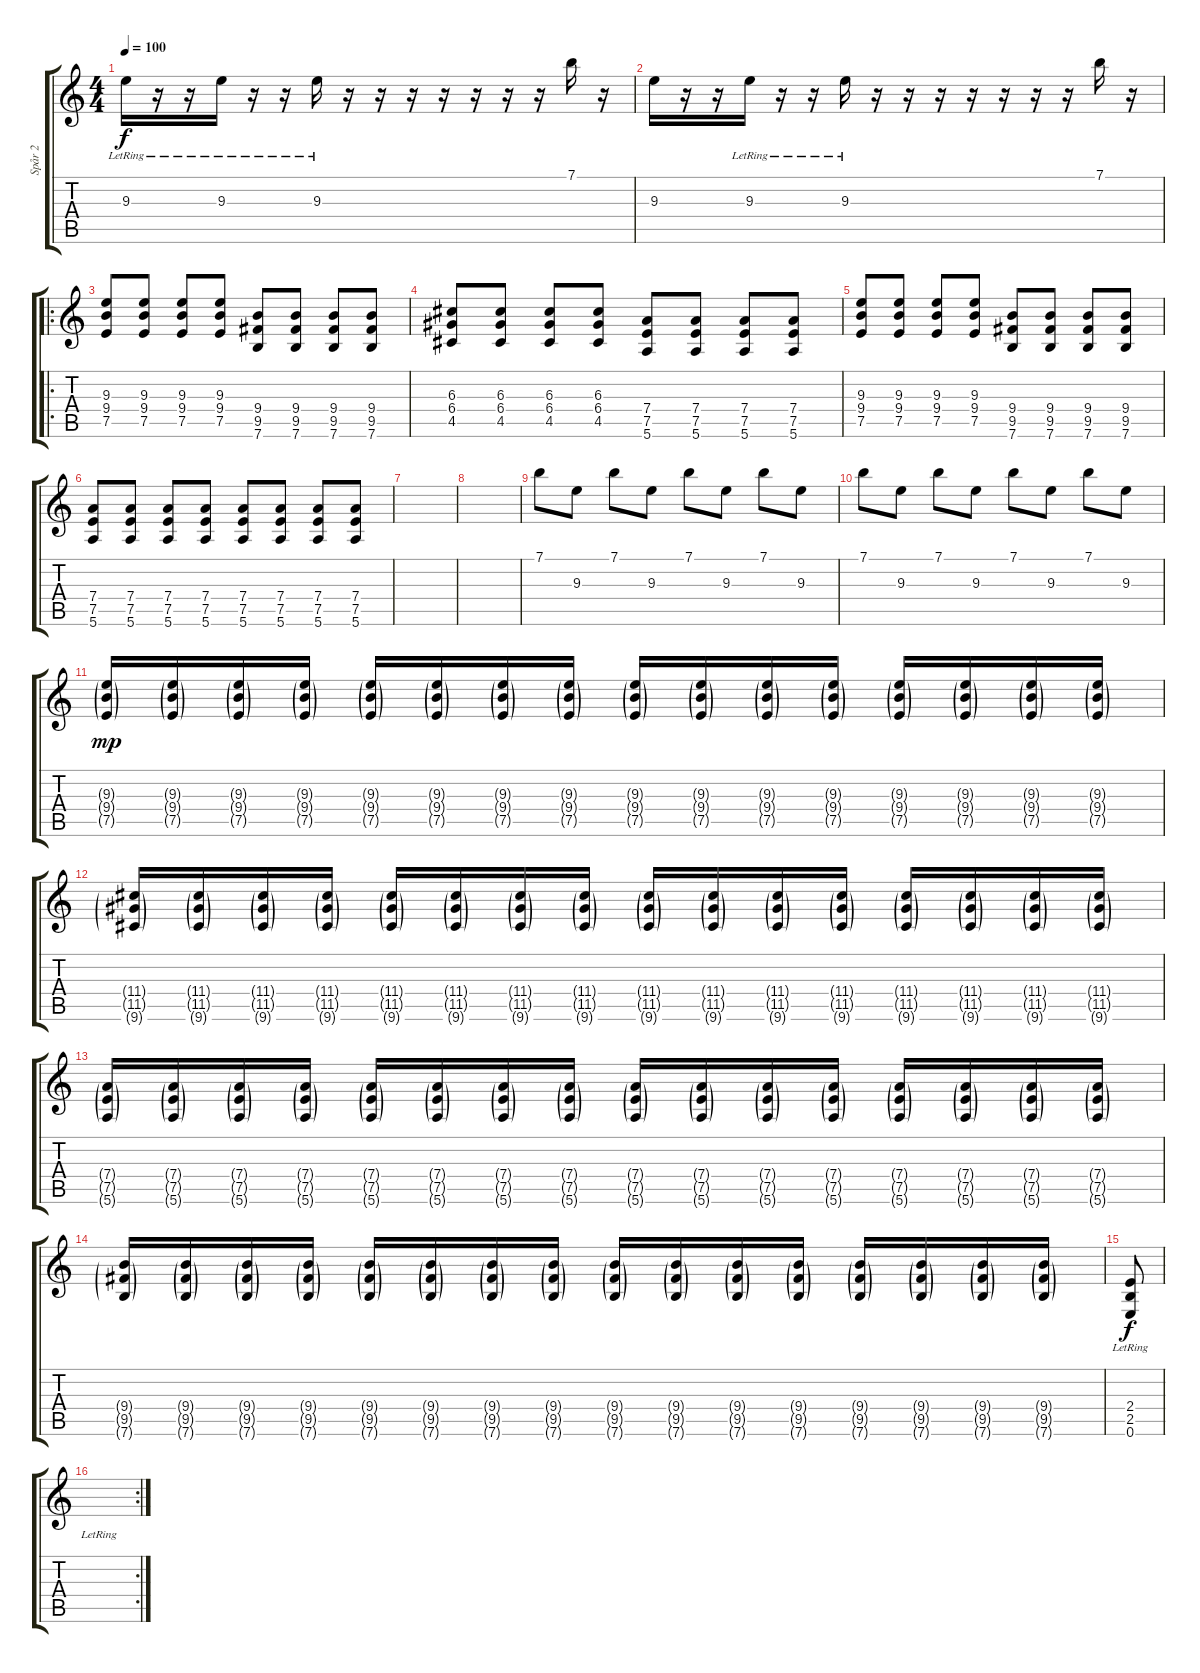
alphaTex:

\track ("Spår 2" "Spår 2") {instrument distortionguitar}
\staff {score tabs}
\tuning (E4 B3 G3 D3 A2 E2) {hide}
\ts (4 4)
\tempo 100
\clef g2
\ks c
9.3{lr}.16{dy f instrument distortionguitar} r.16 r.16 9.3{lr}.16 r.16 r.16 9.3{lr}.16 r.16 r.16 r.16 r.16 r.16 r.16 r.16 7.1.16 r.16 |
9.3.16 r.16 r.16 9.3{lr}.16 r.16 r.16 9.3{lr}.16 r.16 r.16 r.16 r.16 r.16 r.16 r.16 7.1.16 r.16 |
\ro
(9.3 9.4 7.5).8 (9.3 9.4 7.5).8 (9.3 9.4 7.5).8 (9.3 9.4 7.5).8 (9.4 9.5 7.6).8 (9.4 9.5 7.6).8 (9.4 9.5 7.6).8 (9.4 9.5 7.6).8 |
(6.3 6.4 4.5).8 (6.3 6.4 4.5).8 (6.3 6.4 4.5).8 (6.3 6.4 4.5).8 (7.4 7.5 5.6).8 (7.4 7.5 5.6).8 (7.4 7.5 5.6).8 (7.4 7.5 5.6).8 |
(9.3 9.4 7.5).8 (9.3 9.4 7.5).8 (9.3 9.4 7.5).8 (9.3 9.4 7.5).8 (9.4 9.5 7.6).8 (9.4 9.5 7.6).8 (9.4 9.5 7.6).8 (9.4 9.5 7.6).8 |
(7.4 7.5 5.6).8 (7.4 7.5 5.6).8 (7.4 7.5 5.6).8 (7.4 7.5 5.6).8 (7.4 7.5 5.6).8 (7.4 7.5 5.6).8 (7.4 7.5 5.6).8 (7.4 7.5 5.6).8 |
|
|
7.1.8 9.3.8 7.1.8 9.3.8 7.1.8 9.3.8 7.1.8 9.3.8 |
7.1.8 9.3.8 7.1.8 9.3.8 7.1.8 9.3.8 7.1.8 9.3.8 |
(9.3{g} 9.4{g} 7.5{g}).16{dy mp} (9.3{g} 9.4{g} 7.5{g}).16 (9.3{g} 9.4{g} 7.5{g}).16 (9.3{g} 9.4{g} 7.5{g}).16 (9.3{g} 9.4{g} 7.5{g}).16 (9.3{g} 9.4{g} 7.5{g}).16 (9.3{g} 9.4{g} 7.5{g}).16 (9.3{g} 9.4{g} 7.5{g}).16 (9.3{g} 9.4{g} 7.5{g}).16 (9.3{g} 9.4{g} 7.5{g}).16 (9.3{g} 9.4{g} 7.5{g}).16 (9.3{g} 9.4{g} 7.5{g}).16 (9.3{g} 9.4{g} 7.5{g}).16 (9.3{g} 9.4{g} 7.5{g}).16 (9.3{g} 9.4{g} 7.5{g}).16 (9.3{g} 9.4{g} 7.5{g}).16 |
(11.4{g} 11.5{g} 9.6{g}).16 (11.4{g} 11.5{g} 9.6{g}).16 (11.4{g} 11.5{g} 9.6{g}).16 (11.4{g} 11.5{g} 9.6{g}).16 (11.4{g} 11.5{g} 9.6{g}).16 (11.4{g} 11.5{g} 9.6{g}).16 (11.4{g} 11.5{g} 9.6{g}).16 (11.4{g} 11.5{g} 9.6{g}).16 (11.4{g} 11.5{g} 9.6{g}).16 (11.4{g} 11.5{g} 9.6{g}).16 (11.4{g} 11.5{g} 9.6{g}).16 (11.4{g} 11.5{g} 9.6{g}).16 (11.4{g} 11.5{g} 9.6{g}).16 (11.4{g} 11.5{g} 9.6{g}).16 (11.4{g} 11.5{g} 9.6{g}).16 (11.4{g} 11.5{g} 9.6{g}).16 |
(7.4{g} 7.5{g} 5.6{g}).16 (7.4{g} 7.5{g} 5.6{g}).16 (7.4{g} 7.5{g} 5.6{g}).16 (7.4{g} 7.5{g} 5.6{g}).16 (7.4{g} 7.5{g} 5.6{g}).16 (7.4{g} 7.5{g} 5.6{g}).16 (7.4{g} 7.5{g} 5.6{g}).16 (7.4{g} 7.5{g} 5.6{g}).16 (7.4{g} 7.5{g} 5.6{g}).16 (7.4{g} 7.5{g} 5.6{g}).16 (7.4{g} 7.5{g} 5.6{g}).16 (7.4{g} 7.5{g} 5.6{g}).16 (7.4{g} 7.5{g} 5.6{g}).16 (7.4{g} 7.5{g} 5.6{g}).16 (7.4{g} 7.5{g} 5.6{g}).16 (7.4{g} 7.5{g} 5.6{g}).16 |
(9.4{g} 9.5{g} 7.6{g}).16 (9.4{g} 9.5{g} 7.6{g}).16 (9.4{g} 9.5{g} 7.6{g}).16 (9.4{g} 9.5{g} 7.6{g}).16 (9.4{g} 9.5{g} 7.6{g}).16 (9.4{g} 9.5{g} 7.6{g}).16 (9.4{g} 9.5{g} 7.6{g}).16 (9.4{g} 9.5{g} 7.6{g}).16 (9.4{g} 9.5{g} 7.6{g}).16 (9.4{g} 9.5{g} 7.6{g}).16 (9.4{g} 9.5{g} 7.6{g}).16 (9.4{g} 9.5{g} 7.6{g}).16 (9.4{g} 9.5{g} 7.6{g}).16 (9.4{g} 9.5{g} 7.6{g}).16 (9.4{g} 9.5{g} 7.6{g}).16 (9.4{g} 9.5{g} 7.6{g}).16 |
(2.4{lr} 2.5{lr} 0.6{lr}).8{dy f} |
\rc 2
